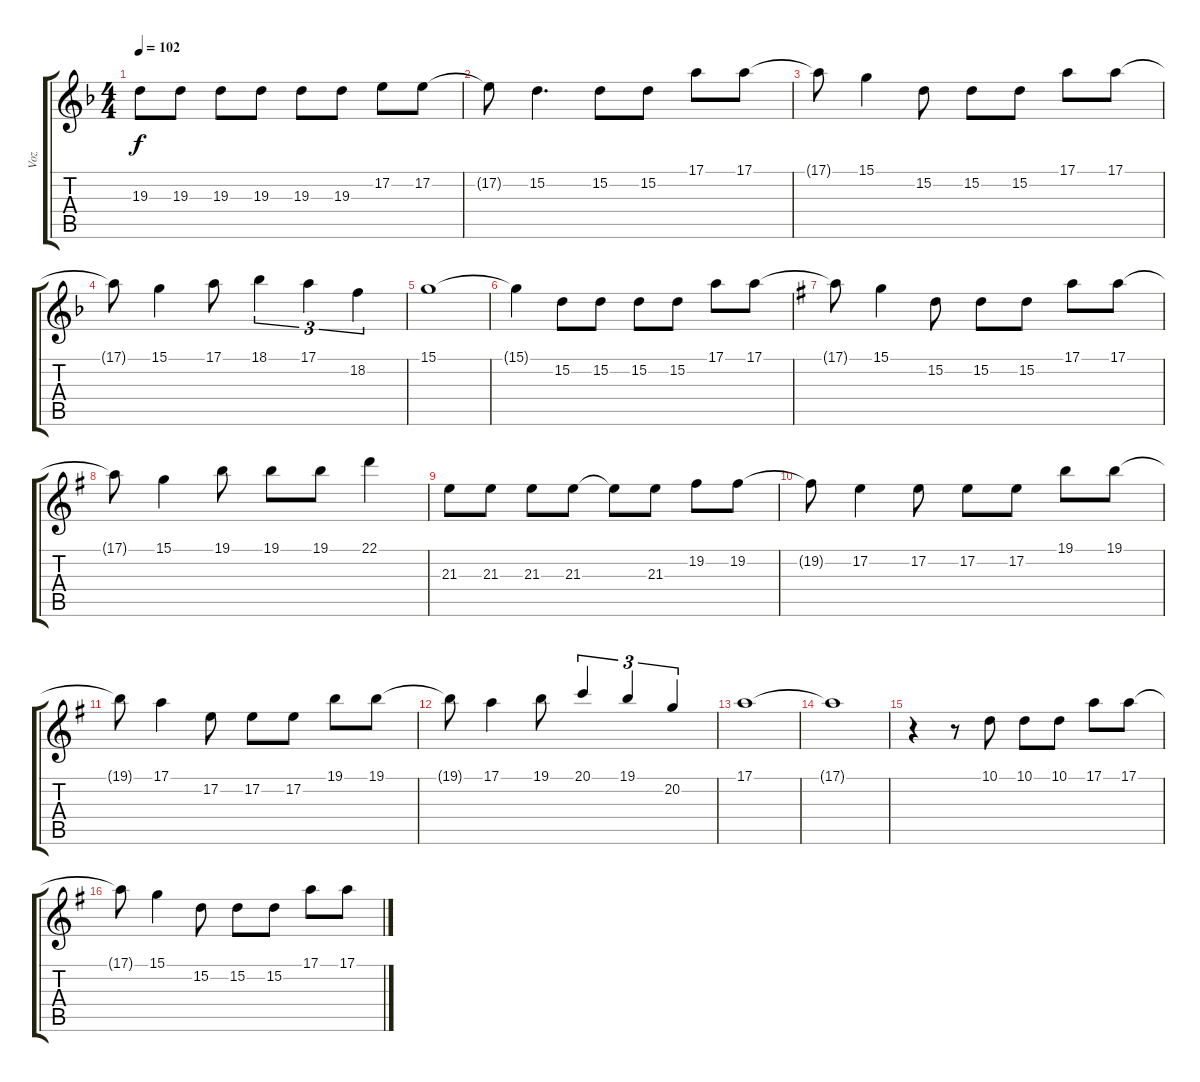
\track ("Voz" "Voz") {instrument lead8bassandlead}
\staff {score tabs}
\tuning (E4 B3 G3 D3 A2 E2) {hide}
\ts (4 4)
\tempo 102
\clef g2
\ks f
19.3{t}.8{dy f} 19.3.8 19.3.8 19.3.8 19.3.8 19.3.8 17.2.8 17.2.8 |
17.2{t}.8 15.2.4{d} 15.2.8 15.2.8 17.1.8 17.1.8 |
17.1{t}.8 15.1.4 15.2.8 15.2.8 15.2.8 17.1.8 17.1.8 |
17.1{t}.8 15.1.4 17.1.8 18.1.4{tu (3 2)} 17.1.4{tu (3 2)} 18.2.4{tu (3 2)} |
15.1.1 |
15.1{t}.4 15.2.8 15.2.8 15.2.8 15.2.8 17.1.8 17.1.8 |
\ks g
17.1{t}.8 15.1.4 15.2.8 15.2.8 15.2.8 17.1.8 17.1.8 |
17.1{t}.8 15.1.4 19.1.8 19.1.8 19.1.8 22.1.4 |
21.3.8 21.3.8 21.3.8 21.3.8 21.3{t}.8 21.3.8 19.2.8 19.2.8 |
19.2{t}.8 17.2.4 17.2.8 17.2.8 17.2.8 19.1.8 19.1.8 |
19.1{t}.8 17.1.4 17.2.8 17.2.8 17.2.8 19.1.8 19.1.8 |
19.1{t}.8 17.1.4 19.1.8 20.1.4{tu (3 2) beam Up} 19.1.4{tu (3 2) beam Up} 20.2.4{tu (3 2) beam Up} |
17.1.1 |
17.1{t}.1 |
r.4 r.8 10.1.8 10.1.8 10.1.8 17.1.8 17.1.8 |
17.1{t}.8 15.1.4 15.2.8 15.2.8 15.2.8 17.1.8 17.1.8
